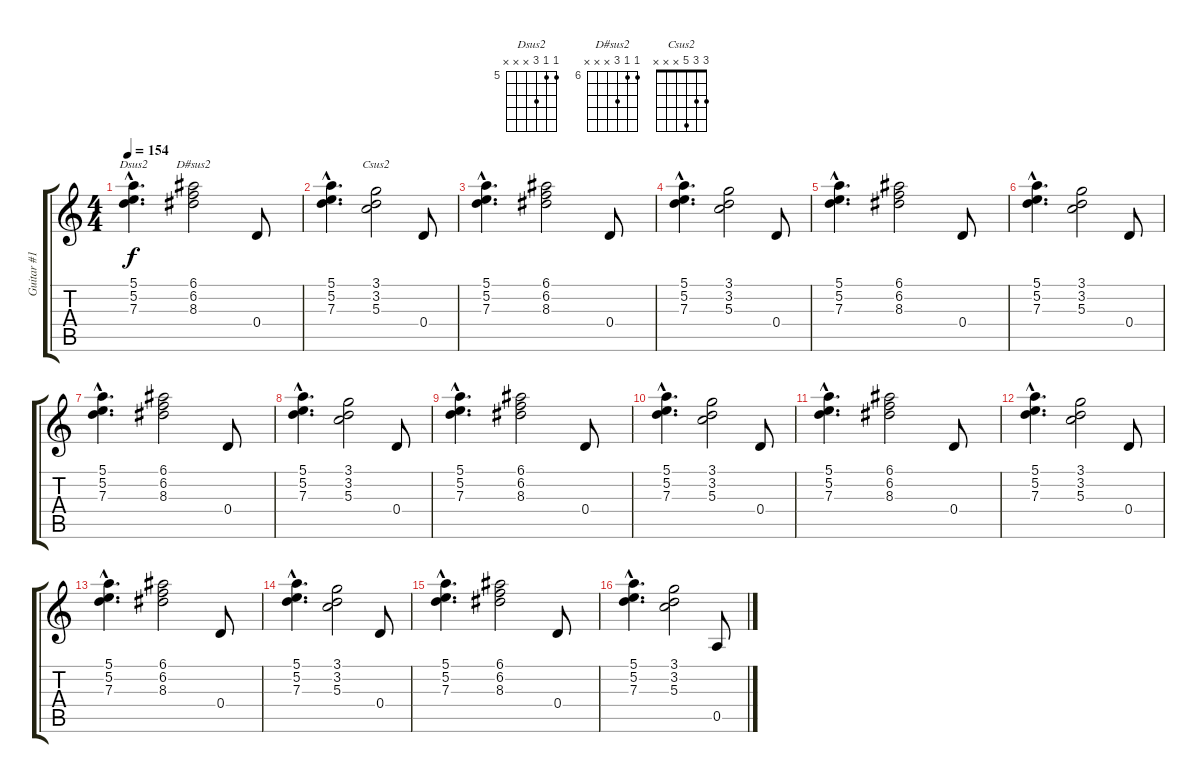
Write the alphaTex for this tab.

\track ("Guitar #1" "Guitar #1") {instrument distortionguitar}
\staff {score tabs}
\tuning (E4 B3 G3 D3 A2 E2) {hide}
\chord ("Dsus2" 5 5 7 x x x) {firstfret 5}
\chord ("D#sus2" 6 6 8 x x x) {firstfret 6}
\chord ("Csus2" 3 3 5 x x x)
\ts (4 4)
\tempo 154
\clef g2
\ks c
(5.1{hac} 5.2{hac} 7.3{hac}).4{d ch "Dsus2" dy f} (6.1 6.2 8.3).2{ch "D#sus2"} 0.4.8 |
(5.1{hac} 5.2{hac} 7.3{hac}).4{d} (3.1 3.2 5.3).2{ch "Csus2"} 0.4.8 |
(5.1{hac} 5.2{hac} 7.3{hac}).4{d} (6.1 6.2 8.3).2 0.4.8 |
(5.1{hac} 5.2{hac} 7.3{hac}).4{d} (3.1 3.2 5.3).2 0.4.8 |
(5.1{hac} 5.2{hac} 7.3{hac}).4{d} (6.1 6.2 8.3).2 0.4.8 |
(5.1{hac} 5.2{hac} 7.3{hac}).4{d} (3.1 3.2 5.3).2 0.4.8 |
(5.1{hac} 5.2{hac} 7.3{hac}).4{d} (6.1 6.2 8.3).2 0.4.8 |
(5.1{hac} 5.2{hac} 7.3{hac}).4{d} (3.1 3.2 5.3).2 0.4.8 |
(5.1{hac} 5.2{hac} 7.3{hac}).4{d} (6.1 6.2 8.3).2 0.4.8 |
(5.1{hac} 5.2{hac} 7.3{hac}).4{d} (3.1 3.2 5.3).2 0.4.8 |
(5.1{hac} 5.2{hac} 7.3{hac}).4{d} (6.1 6.2 8.3).2 0.4.8 |
(5.1{hac} 5.2{hac} 7.3{hac}).4{d} (3.1 3.2 5.3).2 0.4.8 |
(5.1{hac} 5.2{hac} 7.3{hac}).4{d} (6.1 6.2 8.3).2 0.4.8 |
(5.1{hac} 5.2{hac} 7.3{hac}).4{d} (3.1 3.2 5.3).2 0.4.8 |
(5.1{hac} 5.2{hac} 7.3{hac}).4{d} (6.1 6.2 8.3).2 0.4.8 |
(5.1{hac} 5.2{hac} 7.3{hac}).4{d} (3.1 3.2 5.3).2 0.5.8
